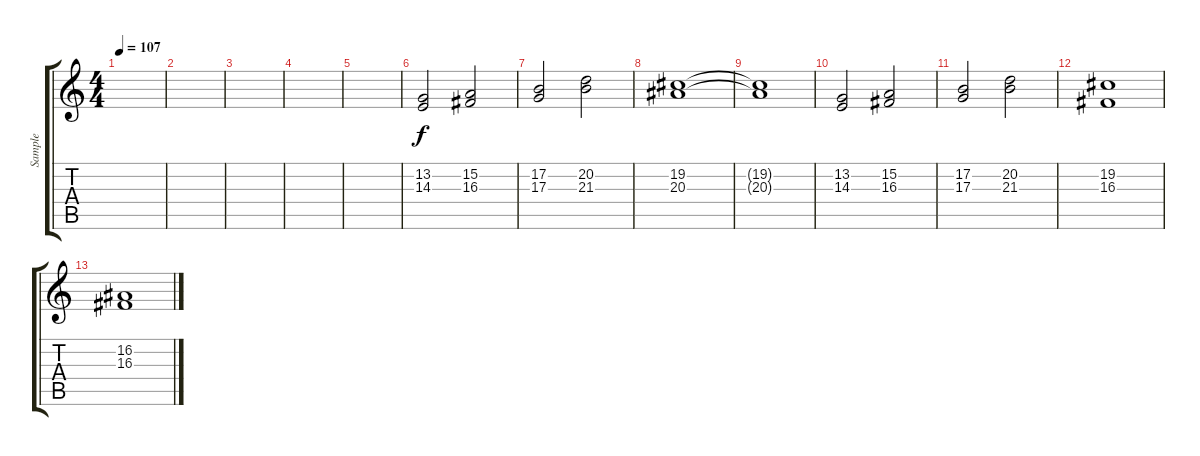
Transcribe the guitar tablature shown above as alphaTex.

\track ("Sample" "Sample") {instrument choiraahs}
\staff {score tabs}
\tuning (B3 Gb3 D3 A2 E2 B1) {hide}
\ts (4 4)
\tempo 107
\clef g2
\ks c
|
|
|
|
|
(13.2 14.3).2 (15.2 16.3).2 |
(17.2 17.3).2 (20.2 21.3).2 |
(19.2 20.3).1 |
(19.2{t} 20.3{t}).1 |
(13.2 14.3).2 (15.2 16.3).2 |
(17.2 17.3).2 (20.2 21.3).2 |
(19.2 16.3).1 |
(16.2 16.3).1
